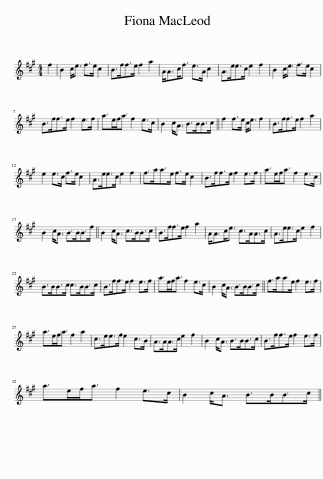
X:1
L:1/8
M:4/4
I:linebreak $
K:A
V:1 treble
V:1
 f2 | B2 c<e f>e c2 | B>ff>e f2 a2 | A<Ac<f e>A c2 | A>ee>c e2 f2 | %5
 B2 c<e f>e c2 |$ B>ff>e f2 e>f | a>ef<a f2 e>c | B2 c<A B>BB>c || f2 f>e c<e f2 | %10
 B>ff>e f2 a2 |$ e2 e>c f>e c2 | A>ee>c e2 f2 | f>aa>e f>e c2 | B>ff>e f2 e>f | %15
 a>ef<a f2 e>c |$ B2 c<A B>BB>f || B2 c<A c>BB>c | B>ff>e f2 a2 | A<Ac<e c>AA>c | %20
 A>ee>c e2 f2 |$ B>BB>c c>BB>c | B>ff>e f2 e>f | a>ef<a f2 e>c | B2 c<A B>BB>c || %25
 f>aa>e f2 e>f |$ a>ef<a f2 a2 | c>ee>f e2 c>B | A>AA>c e2 f2 | B2 c<A B>BB>c | %30
 B>ff>e f2 e>f |$ a>ef<a f2 e>c | B2 c<A B>BB>c || %33
